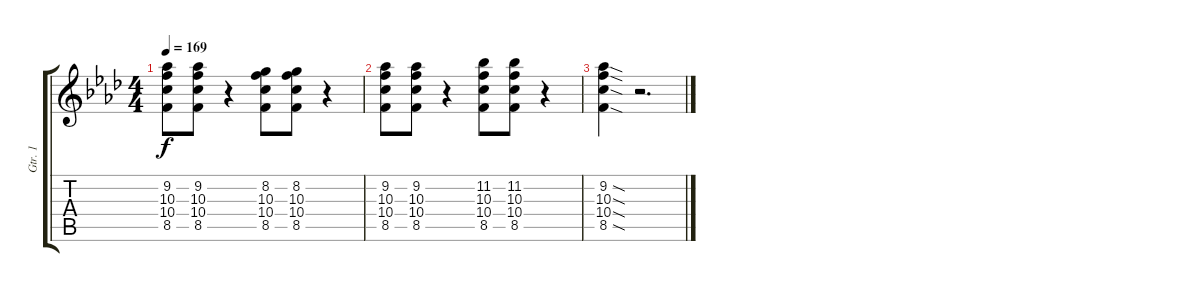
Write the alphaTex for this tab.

\track ("Gtr. 1" "Gtr. 1") {instrument overdrivenguitar}
\staff {score tabs}
\tuning (E4 B3 G3 D3 A2 E2) {hide}
\ts (4 4)
\tempo 169
\clef g2
\ks fminor
(9.2 10.3 10.4 8.5).8{dy f} (9.2 10.3 10.4 8.5).8 r.4 (8.2 10.3 10.4 8.5).8 (8.2 10.3 10.4 8.5).8 r.4 |
(9.2 10.3 10.4 8.5).8 (9.2 10.3 10.4 8.5).8 r.4 (11.2 10.3 10.4 8.5).8 (11.2 10.3 10.4 8.5).8 r.4 |
(9.2{sod} 10.3{sod} 10.4{sod} 8.5{sod}).4 r.2{d}
